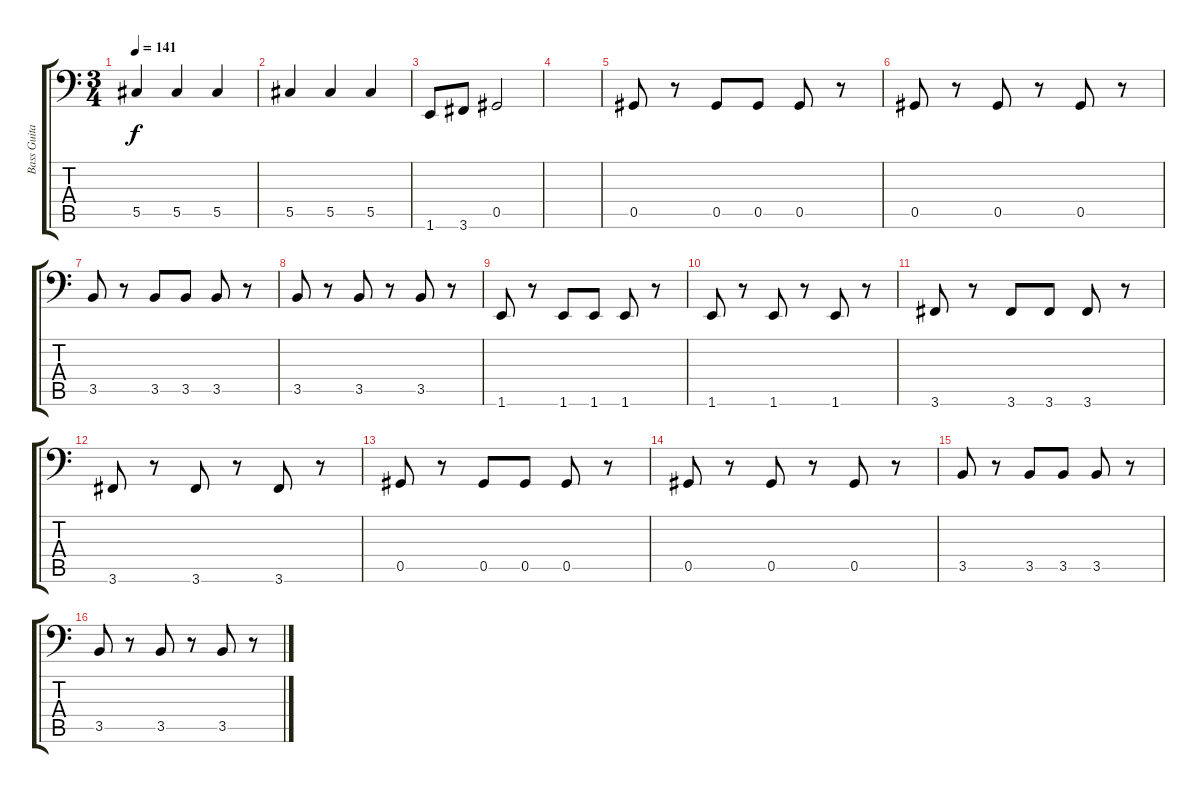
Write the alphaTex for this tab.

\track ("Bass Guitar" "Bass Guita") {instrument electricbassfinger}
\staff {score tabs}
\tuning (Eb3 Bb2 Gb2 Db2 Ab1 Eb1) {hide}
\ts (3 4)
\tempo 141
\clef f4
\ks c
5.5.4{dy f} 5.5.4 5.5.4 |
5.5.4 5.5.4 5.5.4 |
1.6.8 3.6.8 0.5.2 |
|
0.5.8 r.8 0.5.8 0.5.8 0.5.8 r.8 |
0.5.8 r.8 0.5.8 r.8 0.5.8 r.8 |
3.5.8 r.8 3.5.8 3.5.8 3.5.8 r.8 |
3.5.8 r.8 3.5.8 r.8 3.5.8 r.8 |
1.6.8 r.8 1.6.8 1.6.8 1.6.8 r.8 |
1.6.8 r.8 1.6.8 r.8 1.6.8 r.8 |
3.6.8 r.8 3.6.8 3.6.8 3.6.8 r.8 |
3.6.8 r.8 3.6.8 r.8 3.6.8 r.8 |
0.5.8 r.8 0.5.8 0.5.8 0.5.8 r.8 |
0.5.8 r.8 0.5.8 r.8 0.5.8 r.8 |
3.5.8 r.8 3.5.8 3.5.8 3.5.8 r.8 |
3.5.8 r.8 3.5.8 r.8 3.5.8 r.8
